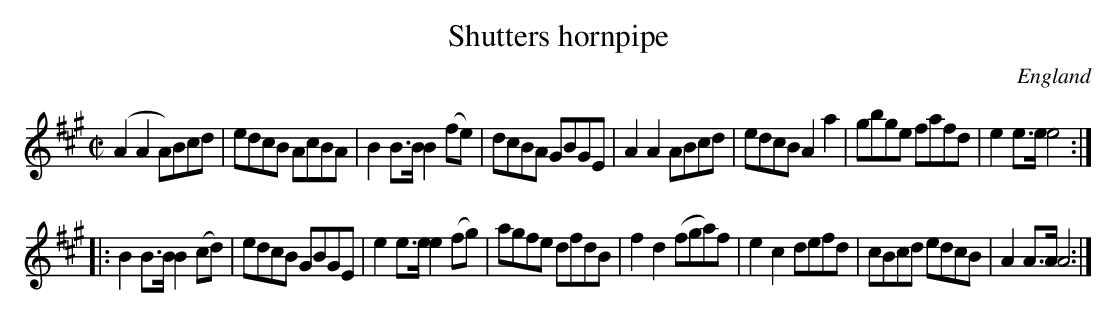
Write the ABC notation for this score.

X:1
T:Shutters hornpipe
L:1/8
M:C|
O:England
K:A major
(A2A2 A)Bcd | edcB AcBA | B2B>B B2(fe) | dcBA GBGE |\
A2A2  ABcd  | edcB A2a2 | gbge  fafd   | e2e>e e4 ::
B2B>B B2(cd) | edcB GBGE | e2e>e e2(fg) | agfe dfdB | \
f2d2 (fga)f  | e2c2 defd | cBcd  edcB   | A2A>A A4:|
